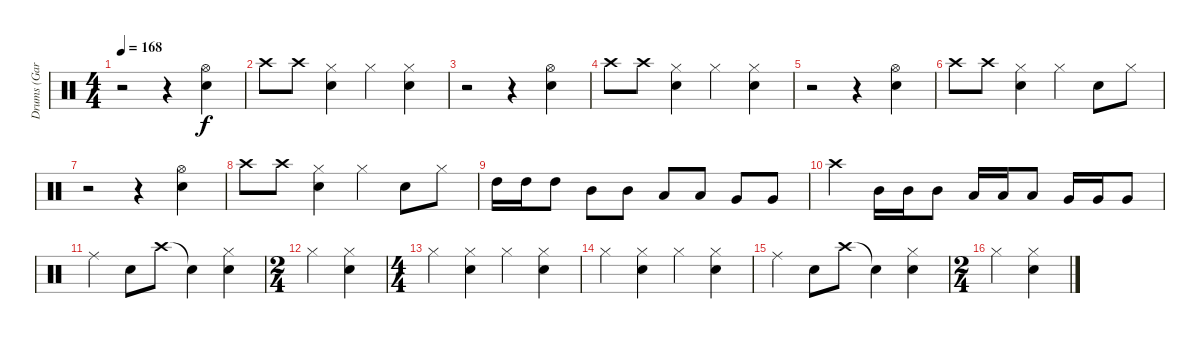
\track ("Drums (Gar Samuelson)" "Drums (Gar") {instrument percussion}
\staff {score}
\articulation defaults
\ts (4 4)
\tempo 168
\clef neutral
\ks c
r.2{dy f} r.4 ("Hi-Hat (open)" "Snare (hit) 2").4 |
"Crash high (hit)".8 "Crash high (hit)".8 ("Hi-Hat (closed)" "Snare (hit) 2").4 "Hi-Hat (closed)".4 ("Hi-Hat (closed)" "Snare (hit) 2").4 |
r.2 r.4 ("Hi-Hat (open)" "Snare (hit) 2").4 |
"Crash high (hit)".8 "Crash high (hit)".8 ("Hi-Hat (closed)" "Snare (hit) 2").4 "Hi-Hat (closed)".4 ("Hi-Hat (closed)" "Snare (hit) 2").4 |
r.2 r.4 ("Hi-Hat (open)" "Snare (hit) 2").4 |
"Crash high (hit)".8 "Crash high (hit)".8 ("Hi-Hat (closed)" "Snare (hit) 2").4 "Hi-Hat (closed)".4 "Snare (hit) 2".8 "Hi-Hat (closed)".8 |
r.2 r.4 ("Hi-Hat (open)" "Snare (hit) 2").4 |
"Crash high (hit)".8 "Crash high (hit)".8 ("Hi-Hat (closed)" "Snare (hit) 2").4 "Hi-Hat (closed)".4 "Snare (hit) 2".8 "Hi-Hat (closed)".8 |
"High Tom (hit)".16 "High Tom (hit)".16 "High Tom (hit)".8 "Mid Tom (hit)".8 "Mid Tom (hit)".8 "Low Tom (hit)".8 "Low Tom (hit)".8 "Very Low Tom (hit)".8 "Very Low Tom (hit)".8 |
"Crash high (hit)".4 "Mid Tom (hit)".16 "Mid Tom (hit)".16 "Mid Tom (hit)".8 "Low Tom (hit)".16 "Low Tom (hit)".16 "Low Tom (hit)".8 "Very Low Tom (hit)".16 "Very Low Tom (hit)".16 "Very Low Tom (hit)".8 |
"Ride (middle)".4 "Snare (hit) 2".8 "Crash high (hit)".8 "Snare (hit)"{t}.4 ("Hi-Hat (closed)" "Snare (hit) 2").4 |
\ts (2 4)
"Hi-Hat (closed)".4 ("Hi-Hat (closed)" "Snare (hit) 2").4 |
\ts (4 4)
"Hi-Hat (closed)".4 ("Hi-Hat (closed)" "Snare (hit) 2").4 "Hi-Hat (closed)".4 ("Hi-Hat (closed)" "Snare (hit) 2").4 |
"Hi-Hat (closed)".4 ("Hi-Hat (closed)" "Snare (hit) 2").4 "Hi-Hat (closed)".4 ("Hi-Hat (closed)" "Snare (hit) 2").4 |
"Ride (middle)".4 "Snare (hit) 2".8 "Crash high (hit)".8 "Snare (hit)"{t}.4 ("Hi-Hat (closed)" "Snare (hit) 2").4 |
\ts (2 4)
"Hi-Hat (closed)".4 ("Hi-Hat (closed)" "Snare (hit) 2").4
